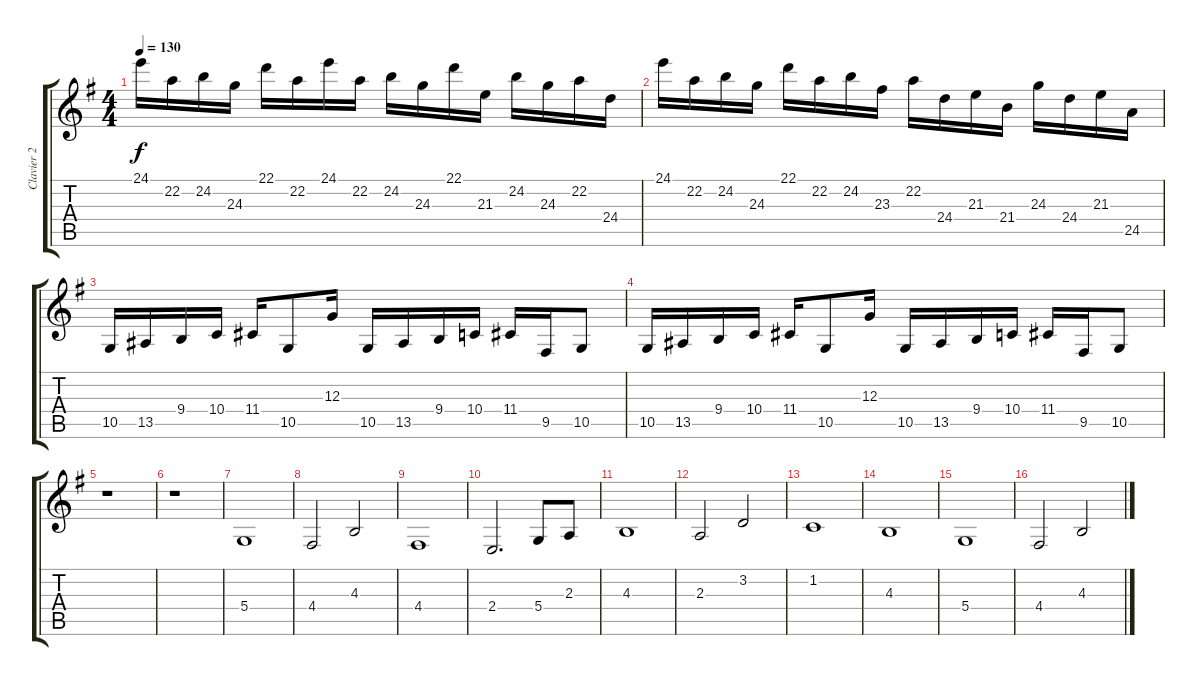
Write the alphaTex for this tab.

\track ("Clavier 2" "Clavier 2") {instrument fx5brightness}
\staff {score tabs}
\tuning (E4 B3 G3 D3 A2 E2) {hide}
\ts (4 4)
\tempo 130
\clef g2
\ks g
24.1.16{dy f volume 8 instrument fx5brightness} 22.2.16 24.2.16 24.3.16 22.1.16 22.2.16 24.1.16 22.2.16 24.2.16 24.3.16 22.1.16 21.3.16 24.2.16 24.3.16 22.2.16 24.4.16 |
24.1.16 22.2.16 24.2.16 24.3.16 22.1.16 22.2.16 24.2.16 23.3.16 22.2.16 24.4.16 21.3.16 21.4.16 24.3.16 24.4.16 21.3.16 24.5.16 |
10.5.16{volume 14 instrument lead4chiff} 13.5.16 9.4.16 10.4.16 11.4.16 10.5.8 12.3.16 10.5.16 13.5.16 9.4.16 10.4.16 11.4.16 9.5.16 10.5.8 |
10.5.16 13.5.16 9.4.16 10.4.16 11.4.16 10.5.8 12.3.16 10.5.16 13.5.16 9.4.16 10.4.16 11.4.16 9.5.16 10.5.8 |
r.1 |
r.1 |
5.4.1{volume 14 instrument synthbrass2} |
4.4.2 4.3.2 |
4.4.1 |
2.4.2{d} 5.4.8 2.3.8 |
4.3.1 |
2.3.2 3.2.2 |
1.2.1 |
4.3.1 |
5.4.1 |
4.4.2 4.3.2
